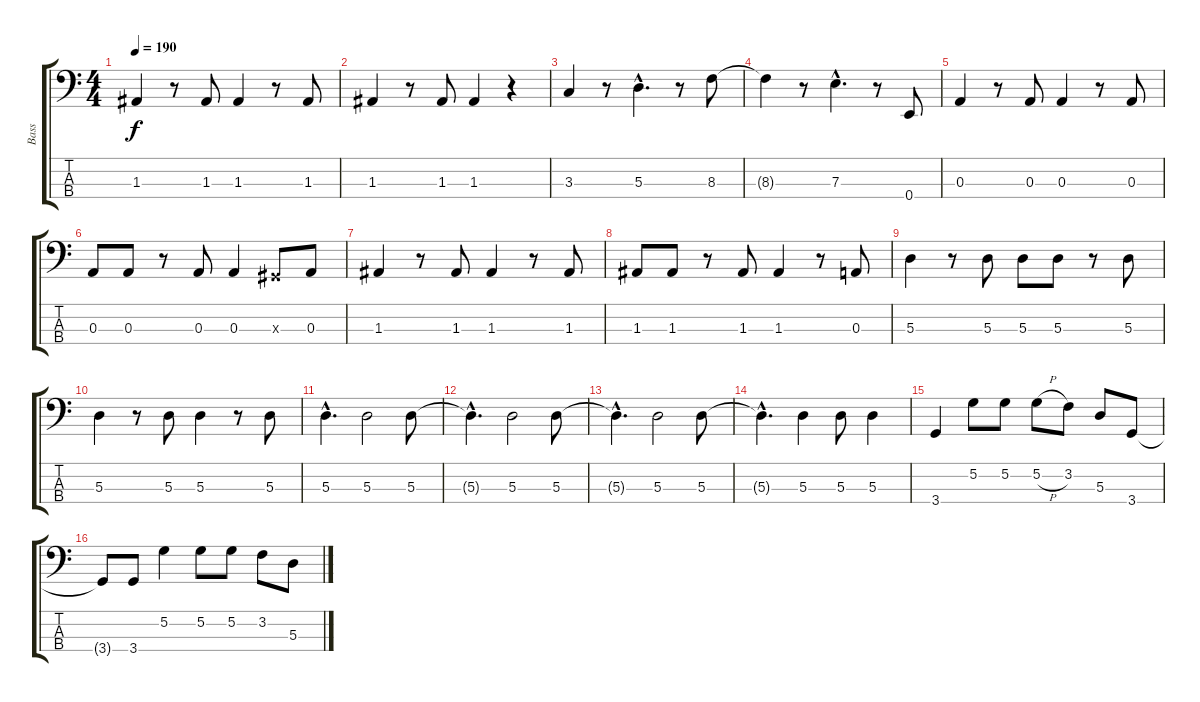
\track ("Bass" "Bass") {instrument electricbassfinger}
\staff {score tabs}
\tuning (G2 D2 A1 E1) {hide}
\ts (4 4)
\tempo 190
\clef f4
\ks c
1.3.4{dy f} r.8 1.3.8 1.3.4 r.8 1.3.8 |
1.3.4 r.8 1.3.8 1.3.4 r.4 |
3.3.4 r.8 5.3{hac}.4{d} r.8 8.3.8 |
8.3{t}.4 r.8 7.3{hac}.4{d} r.8 0.4.8 |
0.3.4 r.8 0.3.8 0.3.4 r.8 0.3.8 |
0.3.8 0.3.8 r.8 0.3.8 0.3.4 -1.3{x}.8 0.3.8 |
1.3.4 r.8 1.3.8 1.3.4 r.8 1.3.8 |
1.3.8 1.3.8 r.8 1.3.8 1.3.4 r.8 0.3.8 |
5.3.4 r.8 5.3.8 5.3.8 5.3.8 r.8 5.3.8 |
5.3.4 r.8 5.3.8 5.3.4 r.8 5.3.8 |
5.3{hac}.4{d} 5.3.2 5.3.8 |
5.3{hac t}.4{d} 5.3.2 5.3.8 |
5.3{hac t}.4{d} 5.3.2 5.3.8 |
5.3{hac t}.4{d} 5.3.4 5.3.8 5.3.4 |
3.4.4 5.2.8 5.2.8 5.2{h}.8 3.2.8 5.3.8 3.4.8 |
3.4{t}.8 3.4.8 5.2.4 5.2.8 5.2.8 3.2.8 5.3.8
